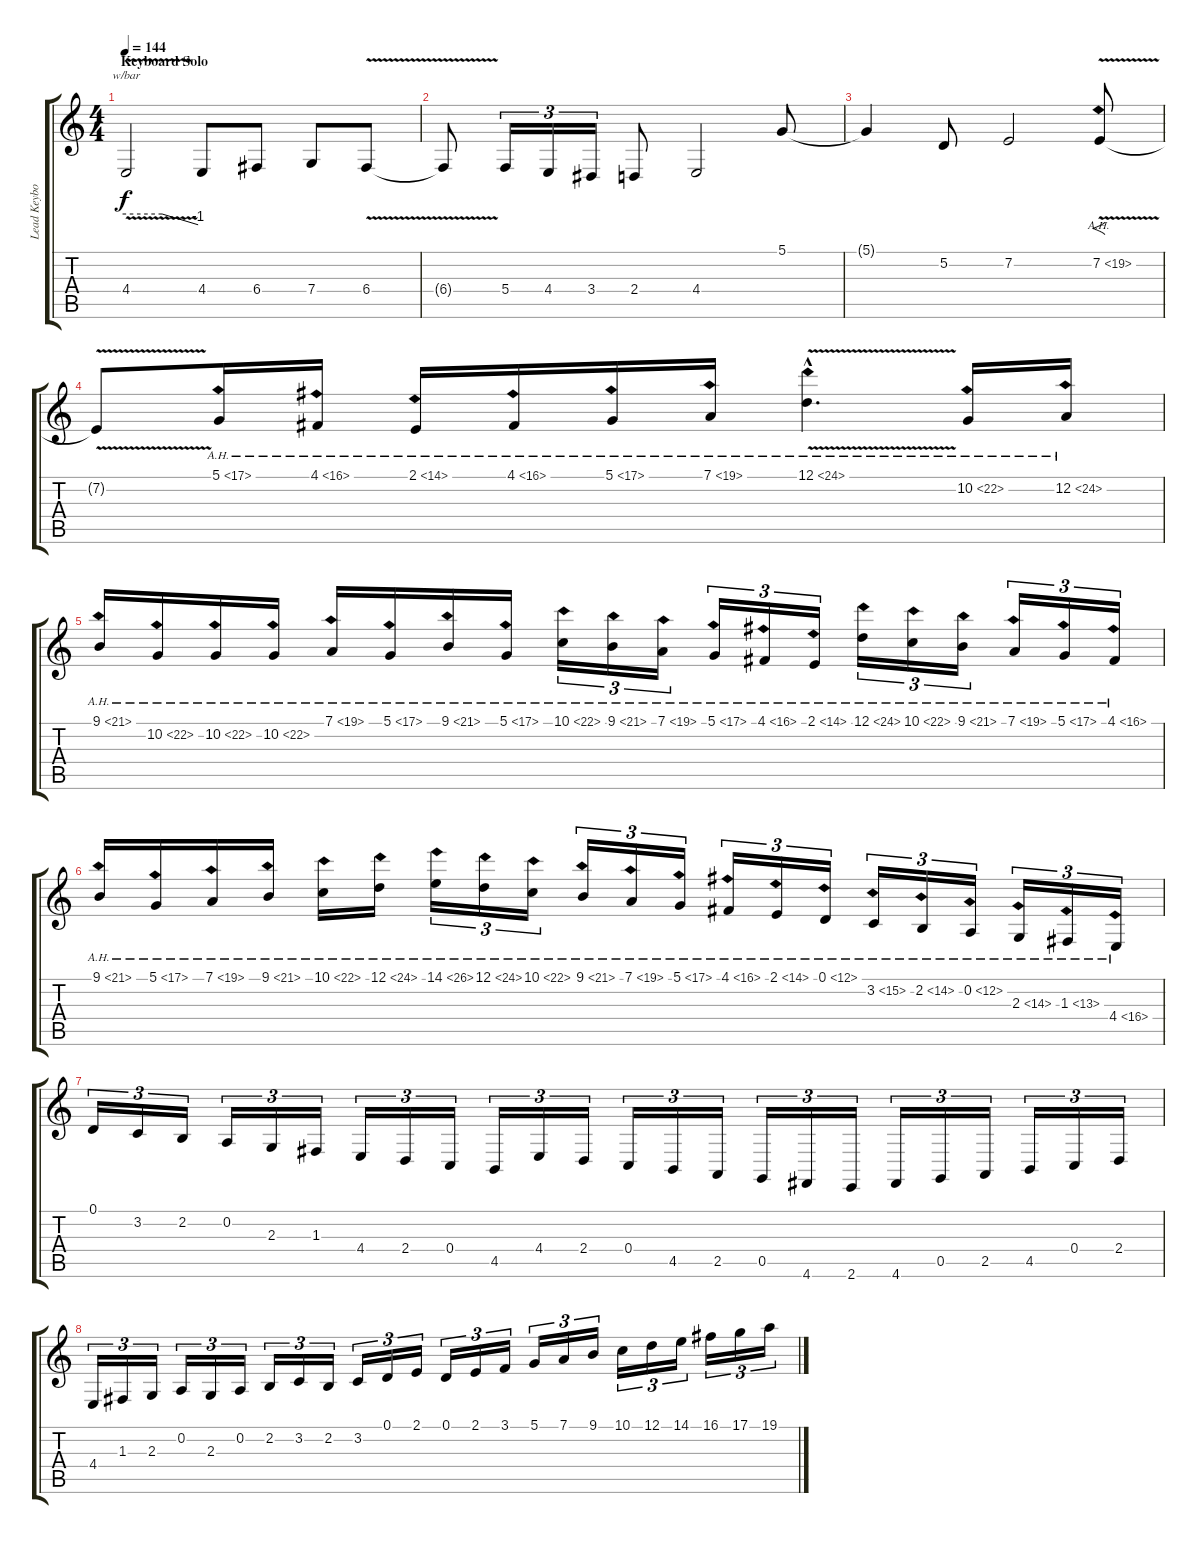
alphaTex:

\track ("Lead Keyboard" "Lead Keybo") {instrument lead2sawtooth}
\staff {score tabs}
\tuning (D4 A3 F3 C3 G2 D2) {hide}
\ts (4 4)
\section ("" "Keyboard Solo")
\tempo 144
\clef g2
\ks c
4.4{v}.2{tbe (custom default 0 0 30 0 60 -4) dy f} 4.4.8 6.4.8 7.4.8 6.4{v}.8 |
6.4{t}.8 5.4.16{tu (3 2)} 4.4.16{tu (3 2)} 3.4.16{tu (3 2)} 2.4.8 4.4.2 5.1.8 |
5.1{t}.4 5.2.8 7.2.2 7.2{ah 12 v}.8{f} |
7.2{t}.8 5.1{ah 12}.16 4.1{ah 12}.16 2.1{ah 12}.16 4.1{ah 12}.16 5.1{ah 12}.16 7.1{ah 12}.16 12.1{ah 12 v hac}.4{d} 10.2{ah 12}.16 12.2{ah 12}.16 |
9.1{ah 12}.16 10.2{ah 12}.16 10.2{ah 12}.16 10.2{ah 12}.16 7.1{ah 12}.16 5.1{ah 12}.16 9.1{ah 12}.16 5.1{ah 12}.16 10.1{ah 12}.16{tu (3 2)} 9.1{ah 12}.16{tu (3 2)} 7.1{ah 12}.16{tu (3 2)} 5.1{ah 12}.16{tu (3 2)} 4.1{ah 12}.16{tu (3 2)} 2.1{ah 12}.16{tu (3 2)} 12.1{ah 12}.16{tu (3 2)} 10.1{ah 12}.16{tu (3 2)} 9.1{ah 12}.16{tu (3 2)} 7.1{ah 12}.16{tu (3 2)} 5.1{ah 12}.16{tu (3 2)} 4.1{ah 12}.16{tu (3 2)} |
9.1{ah 12}.16 5.1{ah 12}.16 7.1{ah 12}.16 9.1{ah 12}.16 10.1{ah 12}.16 12.1{ah 12}.16 14.1{ah 12}.16{tu (3 2)} 12.1{ah 12}.16{tu (3 2)} 10.1{ah 12}.16{tu (3 2)} 9.1{ah 12}.16{tu (3 2)} 7.1{ah 12}.16{tu (3 2)} 5.1{ah 12}.16{tu (3 2)} 4.1{ah 12}.16{tu (3 2)} 2.1{ah 12}.16{tu (3 2)} 0.1{ah 12}.16{tu (3 2)} 3.2{ah 12}.16{tu (3 2)} 2.2{ah 12}.16{tu (3 2)} 0.2{ah 12}.16{tu (3 2)} 2.3{ah 12}.16{tu (3 2)} 1.3{ah 12}.16{tu (3 2)} 4.4{ah 12}.16{tu (3 2)} |
0.1.16{tu (3 2)} 3.2.16{tu (3 2)} 2.2.16{tu (3 2)} 0.2.16{tu (3 2)} 2.3.16{tu (3 2)} 1.3.16{tu (3 2)} 4.4.16{tu (3 2)} 2.4.16{tu (3 2)} 0.4.16{tu (3 2)} 4.5.16{tu (3 2)} 4.4.16{tu (3 2)} 2.4.16{tu (3 2)} 0.4.16{tu (3 2)} 4.5.16{tu (3 2)} 2.5.16{tu (3 2)} 0.5.16{tu (3 2)} 4.6.16{tu (3 2)} 2.6.16{tu (3 2)} 4.6.16{tu (3 2)} 0.5.16{tu (3 2)} 2.5.16{tu (3 2)} 4.5.16{tu (3 2)} 0.4.16{tu (3 2)} 2.4.16{tu (3 2)} |
4.4.16{tu (3 2)} 1.3.16{tu (3 2)} 2.3.16{tu (3 2)} 0.2.16{tu (3 2)} 2.3.16{tu (3 2)} 0.2.16{tu (3 2)} 2.2.16{tu (3 2)} 3.2.16{tu (3 2)} 2.2.16{tu (3 2)} 3.2.16{tu (3 2)} 0.1.16{tu (3 2)} 2.1.16{tu (3 2)} 0.1.16{tu (3 2)} 2.1.16{tu (3 2)} 3.1.16{tu (3 2)} 5.1.16{tu (3 2)} 7.1.16{tu (3 2)} 9.1.16{tu (3 2)} 10.1.16{tu (3 2)} 12.1.16{tu (3 2)} 14.1.16{tu (3 2)} 16.1.16{tu (3 2)} 17.1.16{tu (3 2)} 19.1.16{tu (3 2)}
